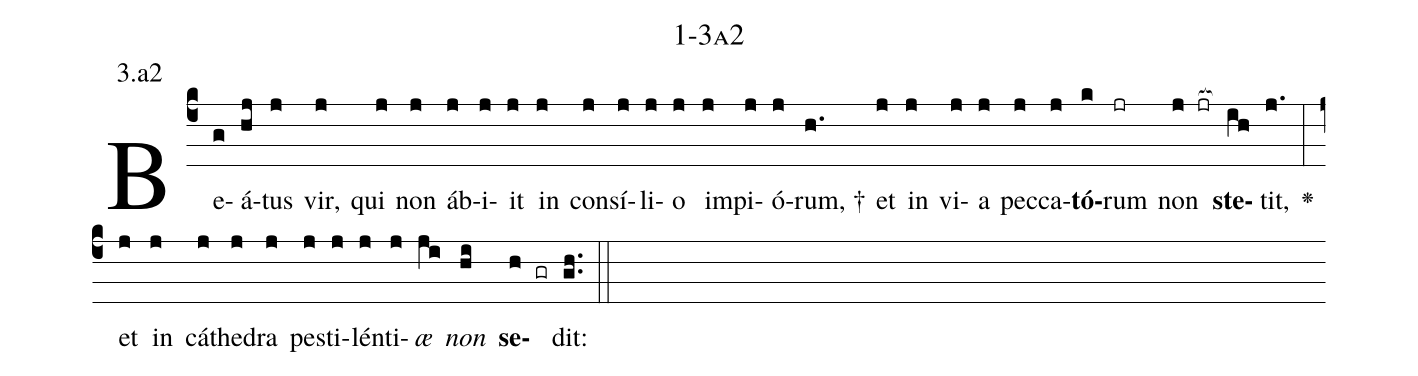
name: 1-3a2;
annotation: 3.a2;
%%
(c4)Be(g)á(hj)tus(j) vir,(j) qui(j) non(j) áb(j)i(j)it(j) in(j) con(j)sí(j)li(j)o(j) im(j)pi(j)ó(j)rum, †(h.) et(j) in(j) vi(j)a(j) pec(j)ca(j)<b>tó</b>(k)rum(jr) non(j jr[ocb:1{]) <b>ste</b>(ih[ocb:0}])tit,(j.) <v>\greheightstar</v>(:) et(j) in(j) cá(j)the(j)dra(j) pes(j)ti(j)lén(j)ti(j)<i>æ</i>(ji) <i>non</i>(hi) <b>se</b>(h gr)dit:(gh..) (::)


%E(j) u(j) o(ji) u(hi) a(h) e.(gh..) (::)
